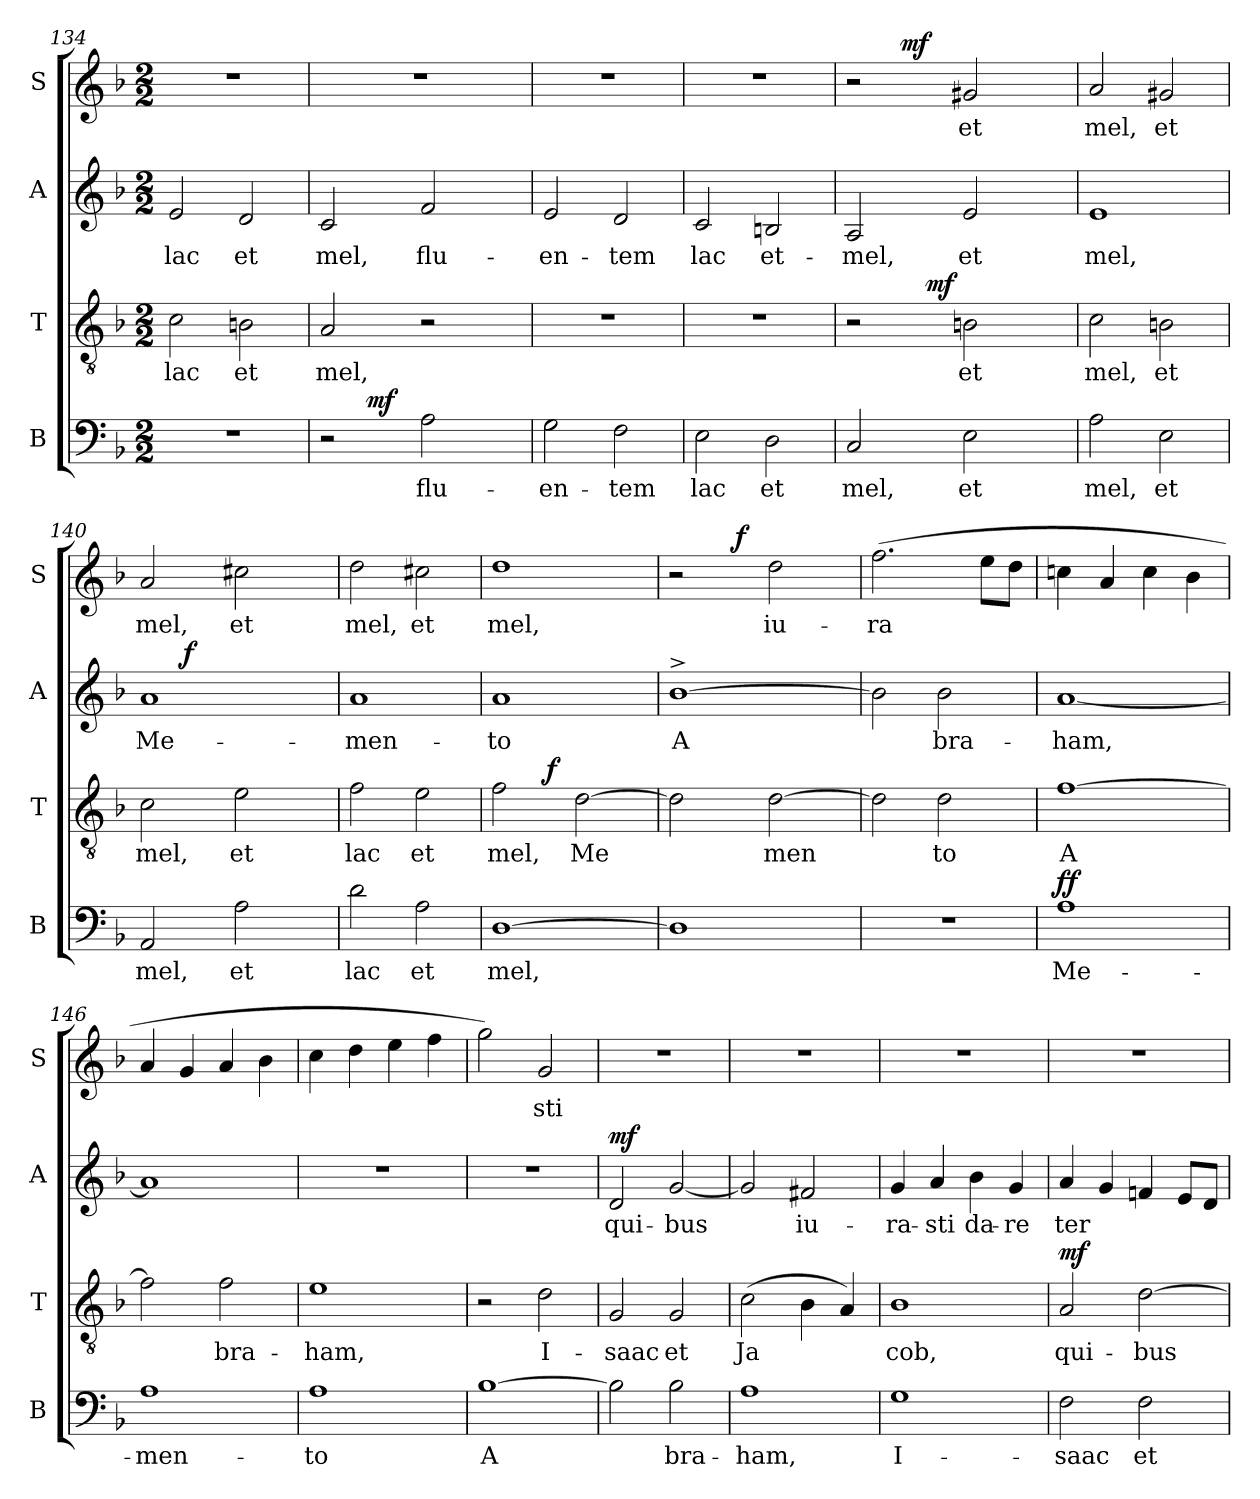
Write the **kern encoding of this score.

**kern	**text	**dynam	**kern	**text	**dynam	**kern	**text	**dynam	**kern	**text	**dynam
*part4	*part4	*part4	*part3	*part3	*part3	*part2	*part2	*part2	*part1	*part1	*part1
*staff4	*staff4	*staff4	*staff3	*staff3	*staff3	*staff2	*staff2	*staff2	*staff1	*staff1	*staff1
*I"B	*	*	*I"T	*	*	*I"A	*	*	*I"S	*	*
*I'B	*	*	*I'T	*	*	*I'A	*	*	*I'S	*	*
*clefF4	*	*	*clefGv2	*	*	*clefG2	*	*	*clefG2	*	*
*k[b-]	*	*	*k[b-]	*	*	*k[b-]	*	*	*k[b-]	*	*
*F:	*	*	*F:	*	*	*F:	*	*	*F:	*	*
*M2/2	*	*	*M2/2	*	*	*M2/2	*	*	*M2/2	*	*
=134	=134	=134	=134	=134	=134	=134	=134	=134	=134	=134	=134
!	!	!	!	!LO:LY:b:cj	!	!	!LO:LY:b:cj	!	!	!	!
1r	.	.	2c\	lac	.	2e/	lac	.	1r	.	.
!	!	!	!	!LO:LY:b:cj	!	!	!LO:LY:b:cj	!	!	!	!
.	.	.	2Bn\	et	.	2d/	et	.	.	.	.
=135	=135	=135	=135	=135	=135	=135	=135	=135	=135	=135	=135
!	!	!	!	!LO:LY:b:cj	!	!	!LO:LY:b:cj	!	!	!	!
*^	*	*	*	*	*	*	*	*	*	*	*
2r	8ryy	.	.	2A/	mel,	.	2c/	mel,	.	1r	.	.
.	32.ryy	.	.	.	.	.	.	.	.	.	.	.
!	!	!	!LO:DY:a	!	!	!	!	!	!	!	!	!
.	2ryy	.	mf	.	.	.	.	.	.	.	.	.
!	!	!LO:LY:b:cj	!	!	!	!	!	!LO:LY:b:cj	!	!	!	!
2A\	.	flu-	.	2r	.	.	2f/	flu-	.	.	.	.
.	4ryy	.	.	.	.	.	.	.	.	.	.	.
.	16ryy	.	.	.	.	.	.	.	.	.	.	.
.	64ryy	.	.	.	.	.	.	.	.	.	.	.
=136	=136	=136	=136	=136	=136	=136	=136	=136	=136	=136	=136	=136
!	!	!LO:LY:b:cj	!	!	!	!	!	!LO:LY:b:cj	!	!	!	!
*v	*v	*	*	*	*	*	*	*	*	*	*	*
2G\	-en-	.	1r	.	.	2e/	-en-	.	1r	.	.
!	!LO:LY:b:cj	!	!	!	!	!	!LO:LY:b:cj	!	!	!	!
2F\	-tem	.	.	.	.	2d/	-tem	.	.	.	.
=137	=137	=137	=137	=137	=137	=137	=137	=137	=137	=137	=137
!	!LO:LY:b:cj	!	!	!	!	!	!LO:LY:b:cj	!	!	!	!
2E\	lac	.	1r	.	.	2c/	lac	.	1r	.	.
!	!LO:LY:b:cj	!	!	!	!	!	!LO:LY:b:cj	!	!	!	!
2D\	et	.	.	.	.	2Bn/	et-	.	.	.	.
=138	=138	=138	=138	=138	=138	=138	=138	=138	=138	=138	=138
!	!LO:LY:b:cj	!	!	!	!	!	!LO:LY:b:cj	!	!	!	!
*	*	*	*^	*	*	*	*	*	*^	*	*
2C/	mel,	.	2r	4ryy	.	.	2A/	-mel,	.	2r	4ryy	.	.
.	.	.	.	16ryy	.	.	.	.	.	.	64ryy	.	.
!	!	!	!	!	!	!	!	!	!	!	!	!	!LO:DY:a
.	.	.	.	.	.	.	.	.	.	.	2ryy	.	mf
.	.	.	.	64ryy	.	.	.	.	.	.	.	.	.
!	!	!	!	!	!	!LO:DY:a	!	!	!	!	!	!	!
.	.	.	.	2ryy	.	mf	.	.	.	.	.	.	.
!	!LO:LY:b:cj	!	!	!	!LO:LY:b:cj	!	!	!LO:LY:b:cj	!	!	!	!LO:LY:b:cj	!
2E\	et	.	2Bn\	.	et	.	2e/	et	.	2g#X/	.	et	.
.	.	.	.	.	.	.	.	.	.	.	8...ryy	.	.
.	.	.	.	8ryy	.	.	.	.	.	.	.	.	.
.	.	.	.	32.ryy	.	.	.	.	.	.	.	.	.
=139	=139	=139	=139	=139	=139	=139	=139	=139	=139	=139	=139	=139	=139
!	!LO:LY:b:cj	!	!	!	!LO:LY:b:cj	!	!	!LO:LY:b:cj	!	!	!	!LO:LY:b:cj	!
*	*	*	*v	*v	*	*	*	*	*	*v	*v	*	*
2A\	mel,	.	2c\	mel,	.	1e	mel,	.	2a/	mel,	.
!	!LO:LY:b:cj	!	!	!LO:LY:b:cj	!	!	!	!	!	!LO:LY:b:cj	!
2E\	et	.	2Bn\	et	.	.	.	.	2g#X/	et	.
!!LO:LB:g=z
=140	=140	=140	=140	=140	=140	=140	=140	=140	=140	=140	=140
!	!LO:LY:b:cj	!	!	!LO:LY:b:cj	!	!	!LO:LY:b:cj	!	!	!LO:LY:b:cj	!
*	*	*	*	*	*	*^	*	*	*	*	*
2AA/	mel,	.	2c\	mel,	.	1a	8ryy	Me-	.	2a/	mel,	.
.	.	.	.	.	.	.	32.ryy	.	.	.	.	.
!	!	!	!	!	!	!	!	!	!LO:DY:a	!	!	!
.	.	.	.	.	.	.	2ryy	.	f	.	.	.
!	!LO:LY:b:cj	!	!	!LO:LY:b:cj	!	!	!	!	!	!	!LO:LY:b:cj	!
2A\	et	.	2e\	et	.	.	.	.	.	2cc#X\	et	.
.	.	.	.	.	.	.	4ryy	.	.	.	.	.
.	.	.	.	.	.	.	16ryy	.	.	.	.	.
.	.	.	.	.	.	.	64ryy	.	.	.	.	.
=141	=141	=141	=141	=141	=141	=141	=141	=141	=141	=141	=141	=141
!	!LO:LY:b:cj	!	!	!LO:LY:b:cj	!	!	!	!LO:LY:b:cj	!	!	!LO:LY:b:cj	!
*	*	*	*	*	*	*v	*v	*	*	*	*	*
2d\	lac	.	2f\	lac	.	1a	-men-	.	2dd\	mel,	.
!	!LO:LY:b:cj	!	!	!LO:LY:b:cj	!	!	!	!	!	!LO:LY:b:cj	!
2A\	et	.	2e\	et	.	.	.	.	2cc#X\	et	.
=142	=142	=142	=142	=142	=142	=142	=142	=142	=142	=142	=142
!	!LO:LY:b:cj	!	!	!LO:LY:b:cj	!	!	!LO:LY:b:cj	!	!	!LO:LY:b:cj	!
*	*	*	*^	*	*	*	*	*	*	*	*
[>1D	mel,	.	2f\	4.ryy	mel,	.	1a	-to	.	1dd	mel,	.
!	!	!	!	!	!	!LO:DY:a	!	!	!	!	!	!
.	.	.	.	2ryy	.	f	.	.	.	.	.	.
!	!	!	!	!	!LO:LY:b:cj	!	!	!	!	!	!	!
.	.	.	[>2d\	.	Me-	.	.	.	.	.	.	.
.	.	.	.	8ryy	.	.	.	.	.	.	.	.
=143	=143	=143	=143	=143	=143	=143	=143	=143	=143	=143	=143	=143
!	!LO:LY:b:cj	!	!	!	!LO:LY:b:cj	!	!	!LO:LY:b:cj	!	!	!	!
*	*	*	*v	*v	*	*	*	*	*	*^	*	*
1D]	.	.	2d\]	--	.	[>1b-^>	A-	.	2r	4ryy	.	.
.	.	.	.	.	.	.	.	.	.	16.ryy	.	.
!	!	!	!	!	!	!	!	!	!	!	!	!LO:DY:a
.	.	.	.	.	.	.	.	.	.	2ryy	.	f
!	!	!	!	!LO:LY:b:cj	!	!	!	!	!	!	!LO:LY:b:cj	!
.	.	.	[>2d\	-men-	.	.	.	.	2dd\	.	iu-	.
.	.	.	.	.	.	.	.	.	.	8ryy	.	.
.	.	.	.	.	.	.	.	.	.	32ryy	.	.
=144	=144	=144	=144	=144	=144	=144	=144	=144	=144	=144	=144	=144
!	!	!	!	!LO:LY:b:cj	!	!	!LO:LY:b:cj	!	!	!	!LO:LY:b:cj	!
*	*	*	*	*	*	*	*	*	*v	*v	*	*
1r	.	.	2d\]	--	.	2b-\]	--	.	(>2.ff\	-ra-	.
!	!	!	!	!LO:LY:b:cj	!	!	!LO:LY:b:cj	!	!	!	!
.	.	.	2d\	-to	.	2b-\	-bra-	.	.	.	.
!	!	!	!	!	!	!	!	!	!	!LO:LY:b:cj	!
.	.	.	.	.	.	.	.	.	8ee\L	--	.
!	!	!	!	!	!	!	!	!	!	!LO:LY:b:cj	!
.	.	.	.	.	.	.	.	.	8dd\J	--	.
=145	=145	=145	=145	=145	=145	=145	=145	=145	=145	=145	=145
!	!LO:LY:b:cj	!LO:DY:a	!	!LO:LY:b:cj	!	!	!LO:LY:b:cj	!	!	!LO:LY:b:cj	!
1A	Me-	ff	[>1f	A-	.	[<1a	-ham,	.	4ccn\	--	.
!	!	!	!	!	!	!	!	!	!	!LO:LY:b:cj	!
.	.	.	.	.	.	.	.	.	4a/	--	.
!	!	!	!	!	!	!	!	!	!	!LO:LY:b:cj	!
.	.	.	.	.	.	.	.	.	4cc\	--	.
!	!	!	!	!	!	!	!	!	!	!LO:LY:b:cj	!
.	.	.	.	.	.	.	.	.	4b-\	--	.
=146	=146	=146	=146	=146	=146	=146	=146	=146	=146	=146	=146
!	!LO:LY:b:cj	!	!	!LO:LY:b:cj	!	!	!LO:LY:b:cj	!	!	!LO:LY:b:cj	!
1A	-men-	.	2f\]	--	.	1a]	.	.	4a/	--	.
!	!	!	!	!	!	!	!	!	!	!LO:LY:b:cj	!
.	.	.	.	.	.	.	.	.	4g/	--	.
!	!	!	!	!LO:LY:b:cj	!	!	!	!	!	!LO:LY:b:cj	!
.	.	.	2f\	-bra-	.	.	.	.	4a/	--	.
!	!	!	!	!	!	!	!	!	!	!LO:LY:b:cj	!
.	.	.	.	.	.	.	.	.	4b-\	--	.
=147	=147	=147	=147	=147	=147	=147	=147	=147	=147	=147	=147
!	!LO:LY:b:cj	!	!	!LO:LY:b:cj	!	!	!	!	!	!LO:LY:b:cj	!
1A	-to	.	1e	-ham,	.	1r	.	.	4cc\	--	.
!	!	!	!	!	!	!	!	!	!	!LO:LY:b:cj	!
.	.	.	.	.	.	.	.	.	4dd\	--	.
!	!	!	!	!	!	!	!	!	!	!LO:LY:b:cj	!
.	.	.	.	.	.	.	.	.	4ee\	--	.
!	!	!	!	!	!	!	!	!	!	!LO:LY:b:cj	!
.	.	.	.	.	.	.	.	.	4ff\	--	.
=148	=148	=148	=148	=148	=148	=148	=148	=148	=148	=148	=148
!	!LO:LY:b:cj	!	!	!	!	!	!	!	!	!LO:LY:b:cj	!
[>1B-	A-	.	2r	.	.	1r	.	.	2gg\)	--	.
!	!	!	!	!LO:LY:b:cj	!	!	!	!	!	!LO:LY:b:cj	!
.	.	.	2d\	I-	.	.	.	.	2g/	-sti	.
!!LO:PB:g=z
=149	=149	=149	=149	=149	=149	=149	=149	=149	=149	=149	=149
!	!LO:LY:b:cj	!	!	!LO:LY:b:cj	!	!	!LO:LY:b:cj	!LO:DY:a	!	!	!
2B-\]	--	.	2G/	-saac	.	2d/	qui-	mf	1r	.	.
!	!LO:LY:b:cj	!	!	!LO:LY:b:cj	!	!	!LO:LY:b:cj	!	!	!	!
2B-\	-bra-	.	2G/	et	.	[<2g/	-bus	.	.	.	.
=150	=150	=150	=150	=150	=150	=150	=150	=150	=150	=150	=150
!	!LO:LY:b:cj	!	!	!LO:LY:b:cj	!	!	!LO:LY:b:cj	!	!	!	!
1A	-ham,	.	(>2c\	Ja-	.	2g/]	.	.	1r	.	.
!	!	!	!	!LO:LY:b:cj	!	!	!LO:LY:b:cj	!	!	!	!
.	.	.	4B-\	--	.	2f#X/	iu-	.	.	.	.
!	!	!	!	!LO:LY:b:cj	!	!	!	!	!	!	!
.	.	.	4A/)	--	.	.	.	.	.	.	.
=151	=151	=151	=151	=151	=151	=151	=151	=151	=151	=151	=151
!	!LO:LY:b:cj	!	!	!LO:LY:b:cj	!	!	!LO:LY:b:cj	!	!	!	!
1G	I-	.	1B-	-cob,	.	4g/	-ra-	.	1r	.	.
!	!	!	!	!	!	!	!LO:LY:b:cj	!	!	!	!
.	.	.	.	.	.	4a/	-sti	.	.	.	.
!	!	!	!	!	!	!	!LO:LY:b:cj	!	!	!	!
.	.	.	.	.	.	4b-\	da-	.	.	.	.
!	!	!	!	!	!	!	!LO:LY:b:cj	!	!	!	!
.	.	.	.	.	.	4g/	-re	.	.	.	.
=152	=152	=152	=152	=152	=152	=152	=152	=152	=152	=152	=152
!	!LO:LY:b:cj	!	!	!LO:LY:b:cj	!LO:DY:a	!	!LO:LY:b:cj	!	!	!	!
2F\	-saac	.	2A/	qui-	mf	4a/	ter-	.	1r	.	.
!	!	!	!	!	!	!	!LO:LY:b:cj	!	!	!	!
.	.	.	.	.	.	4g/	--	.	.	.	.
!	!LO:LY:b:cj	!	!	!LO:LY:b:cj	!	!	!LO:LY:b:cj	!	!	!	!
2F\	et	.	[>2d\	-bus	.	4fn/	--	.	.	.	.
!	!	!	!	!	!	!	!LO:LY:b:cj	!	!	!	!
.	.	.	.	.	.	8e/L	--	.	.	.	.
!	!	!	!	!	!	!	!LO:LY:b:cj	!	!	!	!
.	.	.	.	.	.	8d/J	--	.	.	.	.
=	=	=	=	=	=	=	=	=	=	=	=
*-	*-	*-	*-	*-	*-	*-	*-	*-	*-	*-	*-
